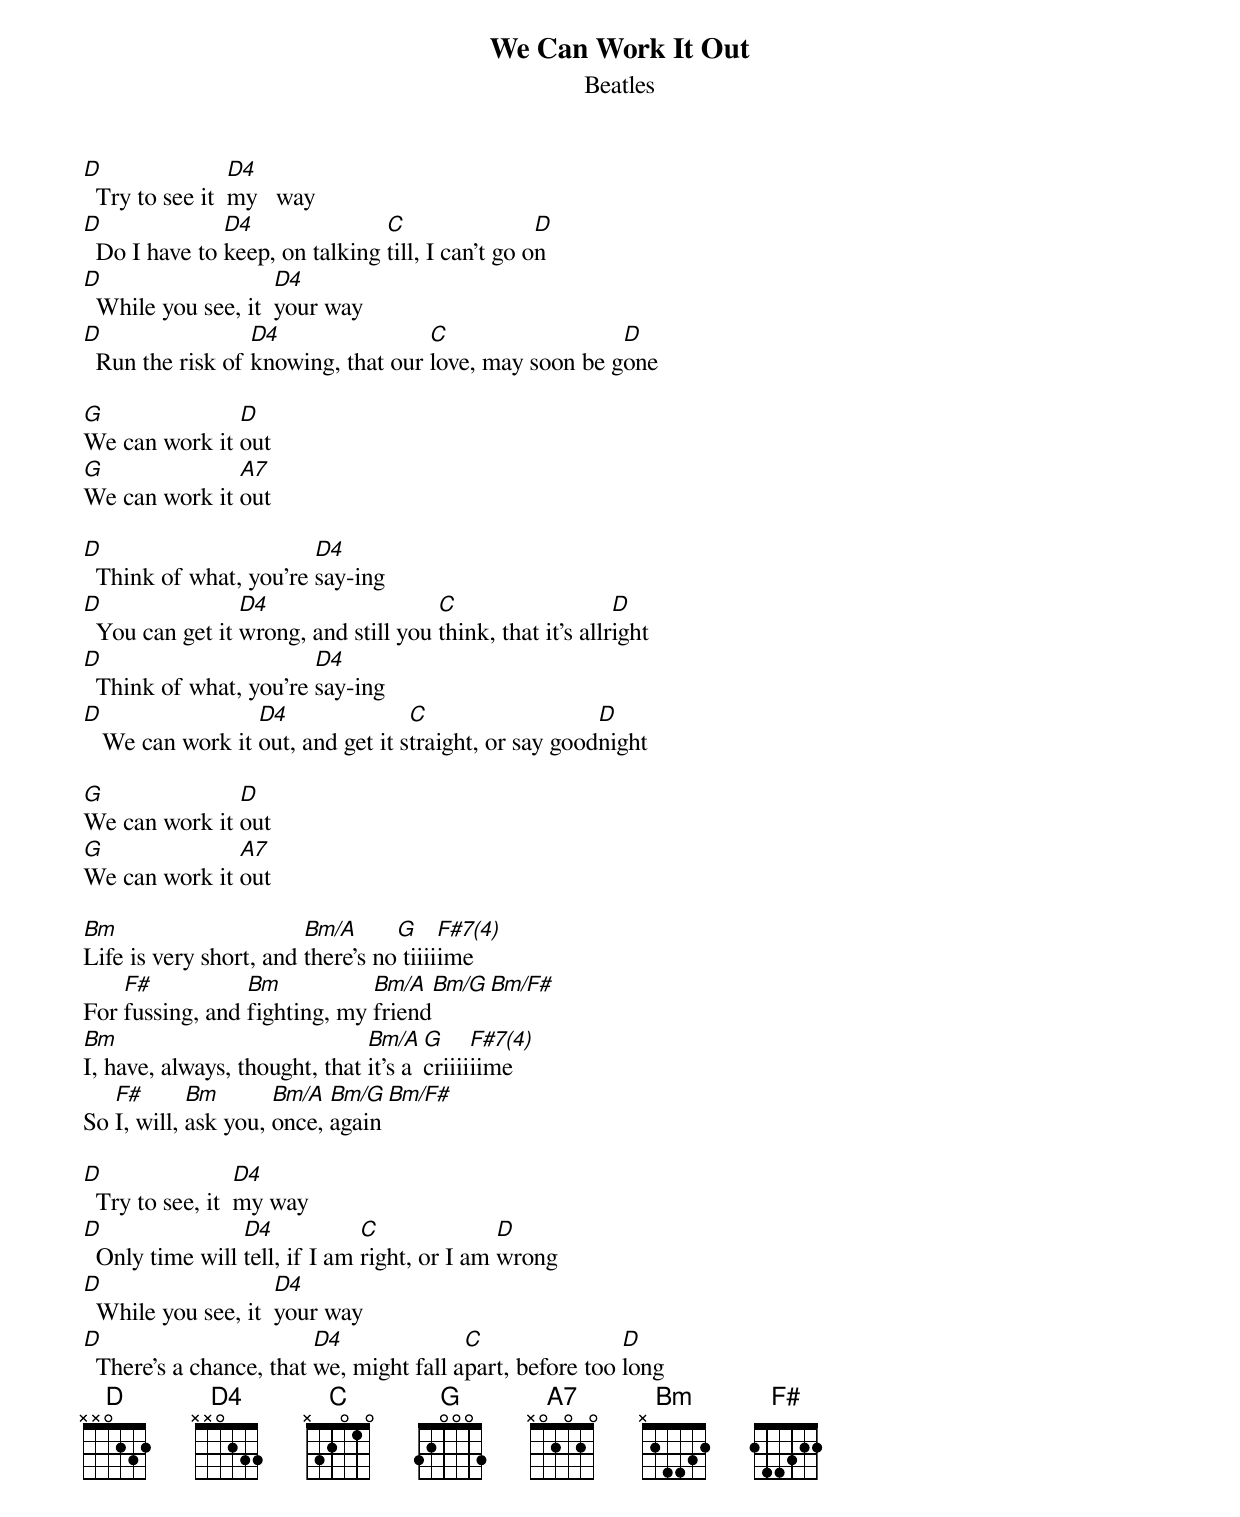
We Can Work It Out
Beatles

D                D4
  Try to see it  my   way
D              D4               C                 D
  Do I have to keep, on talking till, I can't go on
D                    D4
  While you see, it  your way
D                 D4                C                  D
  Run the risk of knowing, that our love, may soon be gone

G              D
We can work it out
G              A7
We can work it out

D                       D4
  Think of what, you're say-ing
D                D4                   C                    D
  You can get it wrong, and still you think, that it's allright
D                       D4
  Think of what, you're say-ing
D                 D4               C                   D
   We can work it out, and get it straight, or say goodnight

G              D
We can work it out
G              A7
We can work it out

Bm                      Bm/A      G     F#7(4)
Life is very short, and there's no tiiiiime
    F#           Bm           Bm/A        Bm/G       Bm/F#
For fussing, and fighting, my friend
Bm                             Bm/A   G     F#7(4)
I, have, always, thought, that it's a criiiiiime
   F#       Bm       Bm/A  Bm/G    Bm/F#
So I, will, ask you, once, again

D                 D4
  Try to see, it  my way
D                D4            C              D
  Only time will tell, if I am right, or I am wrong
D                    D4
  While you see, it  your way
D                        D4              C                D
  There's a chance, that we, might fall apart, before too long
